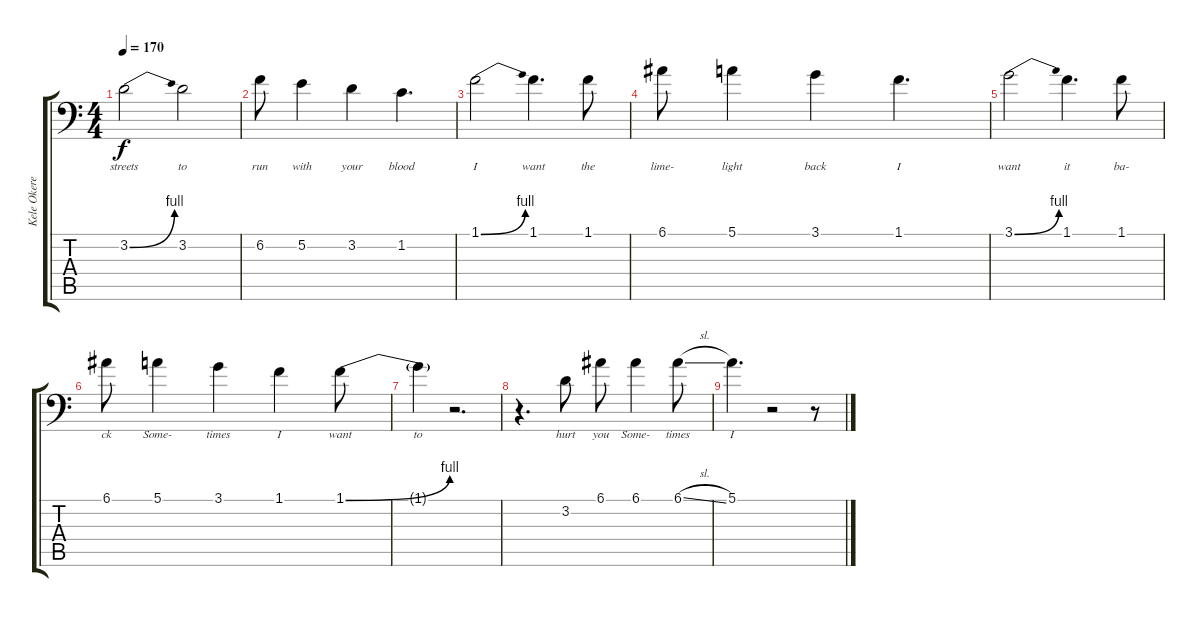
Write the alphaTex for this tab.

\track ("Kele Okereke Vocals" "Kele Okere") {instrument oboe}
\staff {score tabs}
\tuning (E4 B3 G3 D3 A2 E1) {hide}
\ts (4 4)
\tempo 170
\clef f4
\ks c
3.2{be (bend 0 0 60 4)}.2{lyrics (0 "streets") lyrics (1 "") lyrics (2 "") lyrics (3 "") lyrics (4 "") dy f} 3.2.2{lyrics (0 "to") lyrics (1 "") lyrics (2 "") lyrics (3 "") lyrics (4 "")} |
6.2.8{lyrics (0 "run") lyrics (1 "") lyrics (2 "") lyrics (3 "") lyrics (4 "")} 5.2.4{lyrics (0 "with") lyrics (1 "") lyrics (2 "") lyrics (3 "") lyrics (4 "")} 3.2.4{lyrics (0 "your") lyrics (1 "") lyrics (2 "") lyrics (3 "") lyrics (4 "")} 1.2.4{d lyrics (0 "blood") lyrics (1 "") lyrics (2 "") lyrics (3 "") lyrics (4 "")} |
1.1{be (bend 0 0 60 4)}.2{lyrics (0 "I") lyrics (1 "") lyrics (2 "") lyrics (3 "") lyrics (4 "")} 1.1.4{d lyrics (0 "want") lyrics (1 "") lyrics (2 "") lyrics (3 "") lyrics (4 "")} 1.1.8{lyrics (0 "the") lyrics (1 "") lyrics (2 "") lyrics (3 "") lyrics (4 "")} |
6.1.8{lyrics (0 "lime-") lyrics (1 "") lyrics (2 "") lyrics (3 "") lyrics (4 "")} 5.1.4{lyrics (0 "light") lyrics (1 "") lyrics (2 "") lyrics (3 "") lyrics (4 "")} 3.1.4{lyrics (0 "back") lyrics (1 "") lyrics (2 "") lyrics (3 "") lyrics (4 "")} 1.1.4{d lyrics (0 "I") lyrics (1 "") lyrics (2 "") lyrics (3 "") lyrics (4 "")} |
3.1{be (bend 0 0 60 4)}.2{lyrics (0 "want") lyrics (1 "") lyrics (2 "") lyrics (3 "") lyrics (4 "")} 1.1.4{d lyrics (0 "it") lyrics (1 "") lyrics (2 "") lyrics (3 "") lyrics (4 "")} 1.1.8{lyrics (0 "ba-") lyrics (1 "") lyrics (2 "") lyrics (3 "") lyrics (4 "")} |
6.1.8{lyrics (0 "ck") lyrics (1 "") lyrics (2 "") lyrics (3 "") lyrics (4 "")} 5.1.4{lyrics (0 "Some-") lyrics (1 "") lyrics (2 "") lyrics (3 "") lyrics (4 "")} 3.1.4{lyrics (0 "times") lyrics (1 "") lyrics (2 "") lyrics (3 "") lyrics (4 "")} 1.1.4{lyrics (0 "I") lyrics (1 "") lyrics (2 "") lyrics (3 "") lyrics (4 "")} 1.1{be (bend 0 0 60 4)}.8{lyrics (0 "want") lyrics (1 "") lyrics (2 "") lyrics (3 "") lyrics (4 "")} |
1.1{t}.4{lyrics (0 "to") lyrics (1 "") lyrics (2 "") lyrics (3 "") lyrics (4 "")} r.2{d} |
r.4{d} 3.2.8{lyrics (0 "hurt") lyrics (1 "") lyrics (2 "") lyrics (3 "") lyrics (4 "")} 6.1.8{lyrics (0 "you") lyrics (1 "") lyrics (2 "") lyrics (3 "") lyrics (4 "")} 6.1.4{lyrics (0 "Some-") lyrics (1 "") lyrics (2 "") lyrics (3 "") lyrics (4 "")} 6.1{sl}.8{lyrics (0 "times") lyrics (1 "") lyrics (2 "") lyrics (3 "") lyrics (4 "")} |
5.1.4{d lyrics (0 "I") lyrics (1 "") lyrics (2 "") lyrics (3 "") lyrics (4 "")} r.2 r.8
